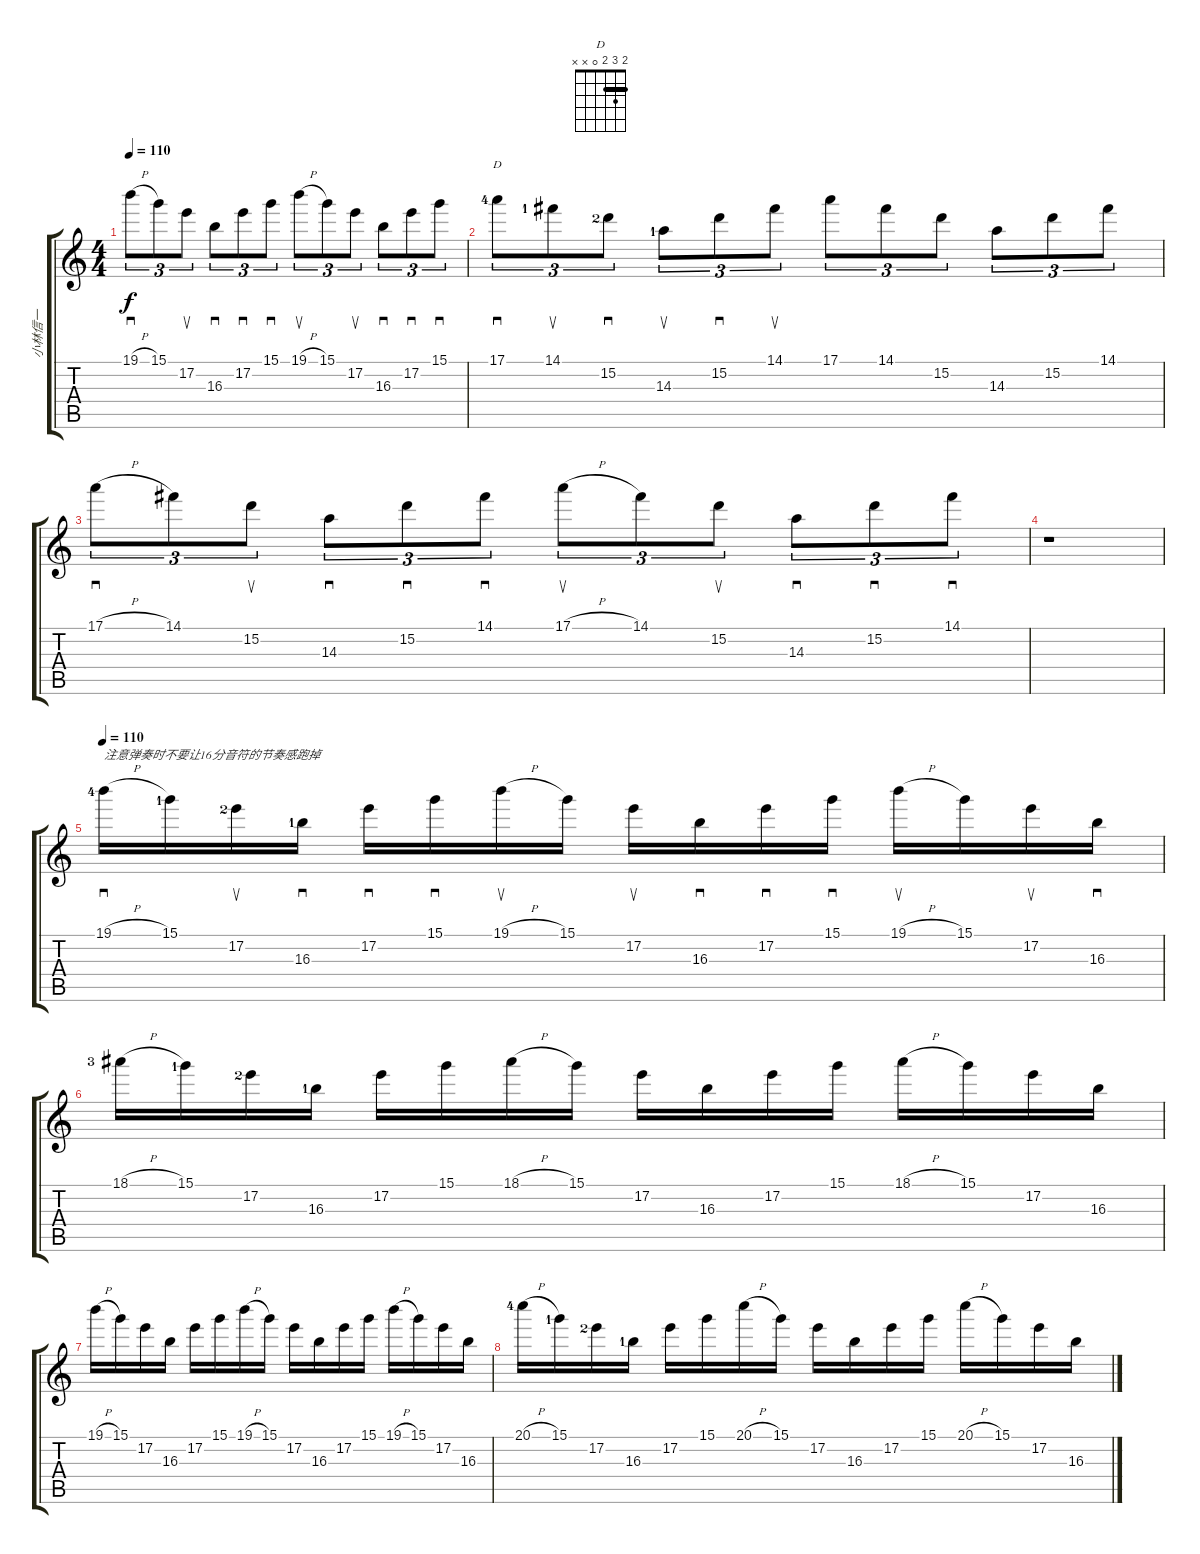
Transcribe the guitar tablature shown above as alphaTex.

\track ("小林信一" "小林信一") {instrument overdrivenguitar}
\staff {score tabs}
\tuning (E4 B3 G3 D3 A2 E2) {hide}
\chord ("D" 2 3 2 0 x x) {barre 2}
\ts (4 4)
\tempo 110
\clef g2
\ks c
19.1{h}.8{sd tu (3 2) dy f} 15.1.8{tu (3 2)} 17.2.8{su tu (3 2)} 16.3.8{sd tu (3 2)} 17.2.8{sd tu (3 2)} 15.1.8{sd tu (3 2)} 19.1{h}.8{su tu (3 2)} 15.1.8{tu (3 2)} 17.2.8{su tu (3 2)} 16.3.8{sd tu (3 2)} 17.2.8{sd tu (3 2)} 15.1.8{sd tu (3 2)} |
17.1{lf 5}.8{sd tu (3 2) ch "D"} 14.1{lf 2}.8{su tu (3 2)} 15.2{lf 3}.8{sd tu (3 2)} 14.3{lf 2}.8{su tu (3 2)} 15.2.8{sd tu (3 2)} 14.1.8{su tu (3 2)} 17.1.8{tu (3 2)} 14.1.8{tu (3 2)} 15.2.8{tu (3 2)} 14.3.8{tu (3 2)} 15.2.8{tu (3 2)} 14.1.8{tu (3 2)} |
17.1{h}.8{sd tu (3 2)} 14.1.8{tu (3 2)} 15.2.8{su tu (3 2)} 14.3.8{sd tu (3 2)} 15.2.8{sd tu (3 2)} 14.1.8{sd tu (3 2)} 17.1{h}.8{su tu (3 2)} 14.1.8{tu (3 2)} 15.2.8{su tu (3 2)} 14.3.8{sd tu (3 2)} 15.2.8{sd tu (3 2)} 14.1.8{sd tu (3 2)} |
r.1 |
\tempo 110
19.1{h lf 5}.16{sd txt "注意弹奏时不要让16分音符的节奏感跑掉"} 15.1{lf 2}.16 17.2{lf 3}.16{su} 16.3{lf 2}.16{sd} 17.2.16{sd} 15.1.16{sd} 19.1{h}.16{su} 15.1.16 17.2.16{su} 16.3.16{sd} 17.2.16{sd} 15.1.16{sd} 19.1{h}.16{su} 15.1.16 17.2.16{su} 16.3.16{sd} |
18.1{h lf 4}.16 15.1{lf 2}.16 17.2{lf 3}.16 16.3{lf 2}.16 17.2.16 15.1.16 18.1{h}.16 15.1.16 17.2.16 16.3.16 17.2.16 15.1.16 18.1{h}.16 15.1.16 17.2.16 16.3.16 |
19.1{h}.16 15.1.16 17.2.16 16.3.16 17.2.16 15.1.16 19.1{h}.16 15.1.16 17.2.16 16.3.16 17.2.16 15.1.16 19.1{h}.16 15.1.16 17.2.16 16.3.16 |
20.1{h lf 5}.16 15.1{lf 2}.16 17.2{lf 3}.16 16.3{lf 2}.16 17.2.16 15.1.16 20.1{h}.16 15.1.16 17.2.16 16.3.16 17.2.16 15.1.16 20.1{h}.16 15.1.16 17.2.16 16.3.16
